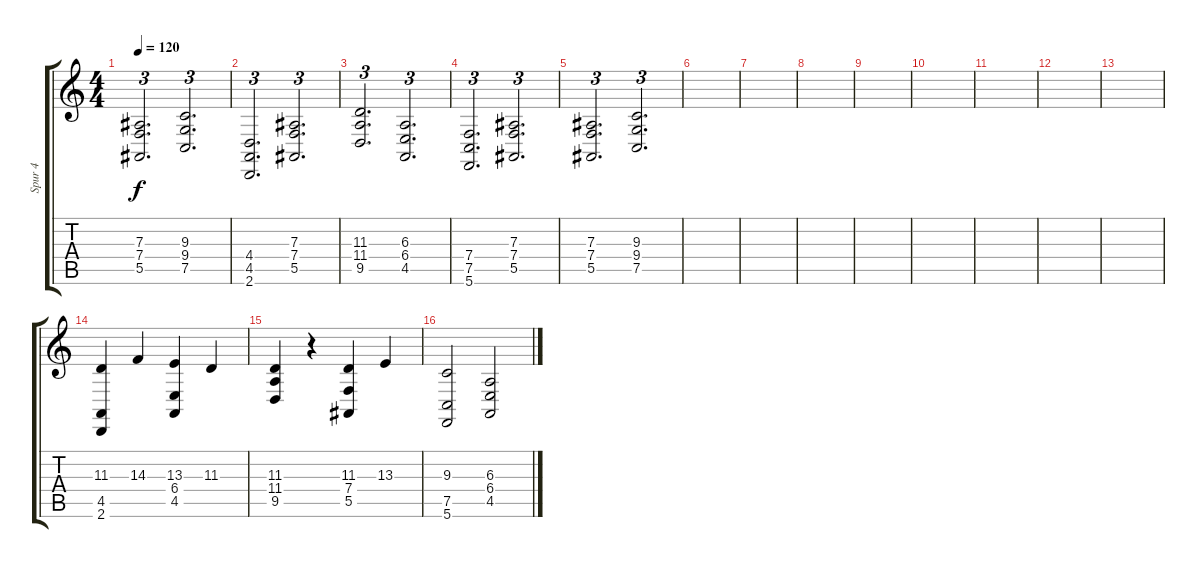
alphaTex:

\track ("Spur 4" "Spur 4") {instrument cello}
\staff {score tabs}
\tuning (C4 G3 Eb3 Bb2 F2 C2) {hide}
\ts (4 4)
\tempo 120
\clef g2
\ks c
(7.3 7.4 5.5).2{d tu (3 2) dy f} (9.3 9.4 7.5).2{d tu (3 2)} |
(4.4 4.5 2.6).2{d tu (3 2)} (7.3 7.4 5.5).2{d tu (3 2)} |
(11.3 11.4 9.5).2{d tu (3 2)} (6.3 6.4 4.5).2{d tu (3 2)} |
(7.4 7.5 5.6).2{d tu (3 2)} (7.3 7.4 5.5).2{d tu (3 2)} |
(7.3 7.4 5.5).2{d tu (3 2)} (9.3 9.4 7.5).2{d tu (3 2)} |
|
|
|
|
|
|
|
|
(11.3 4.5 2.6).4 14.3.4 (13.3 6.4 4.5).4 11.3.4 |
(11.3 11.4 9.5).4 r.4 (11.3 7.4 5.5).4 13.3.4 |
(9.3 7.5 5.6).2 (6.3 6.4 4.5).2
